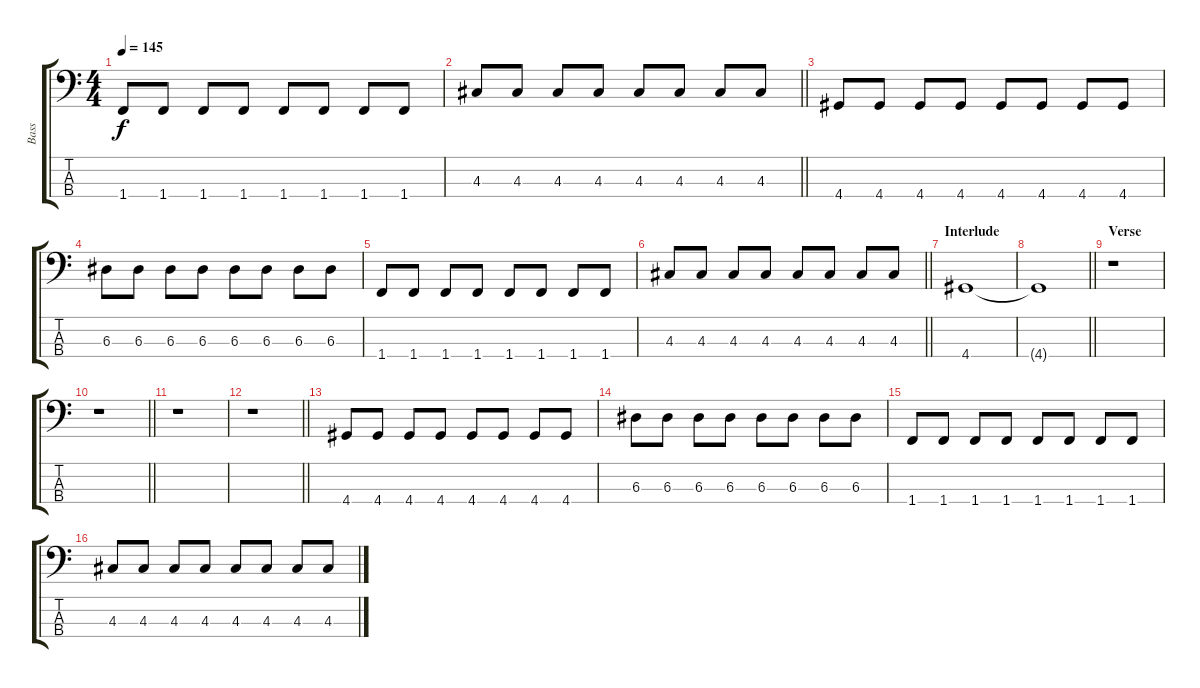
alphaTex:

\track ("Bass" "Bass") {instrument electricbassfinger}
\staff {score tabs}
\tuning (G2 D2 A1 E1) {hide}
\ts (4 4)
\tempo 145
\clef f4
\ks c
1.4.8{dy f} 1.4.8 1.4.8 1.4.8 1.4.8 1.4.8 1.4.8 1.4.8 |
\barLineRight lightlight
4.3.8 4.3.8 4.3.8 4.3.8 4.3.8 4.3.8 4.3.8 4.3.8 |
4.4.8 4.4.8 4.4.8 4.4.8 4.4.8 4.4.8 4.4.8 4.4.8 |
6.3.8 6.3.8 6.3.8 6.3.8 6.3.8 6.3.8 6.3.8 6.3.8 |
1.4.8 1.4.8 1.4.8 1.4.8 1.4.8 1.4.8 1.4.8 1.4.8 |
\barLineRight lightlight
4.3.8 4.3.8 4.3.8 4.3.8 4.3.8 4.3.8 4.3.8 4.3.8 |
\section ("" "Interlude")
4.4.1 |
\barLineRight lightlight
4.4{t}.1 |
\section ("" "Verse")
r.1 |
\barLineRight lightlight
r.1 |
r.1 |
\barLineRight lightlight
r.1 |
4.4.8 4.4.8 4.4.8 4.4.8 4.4.8 4.4.8 4.4.8 4.4.8 |
6.3.8 6.3.8 6.3.8 6.3.8 6.3.8 6.3.8 6.3.8 6.3.8 |
1.4.8 1.4.8 1.4.8 1.4.8 1.4.8 1.4.8 1.4.8 1.4.8 |
4.3.8 4.3.8 4.3.8 4.3.8 4.3.8 4.3.8 4.3.8 4.3.8
